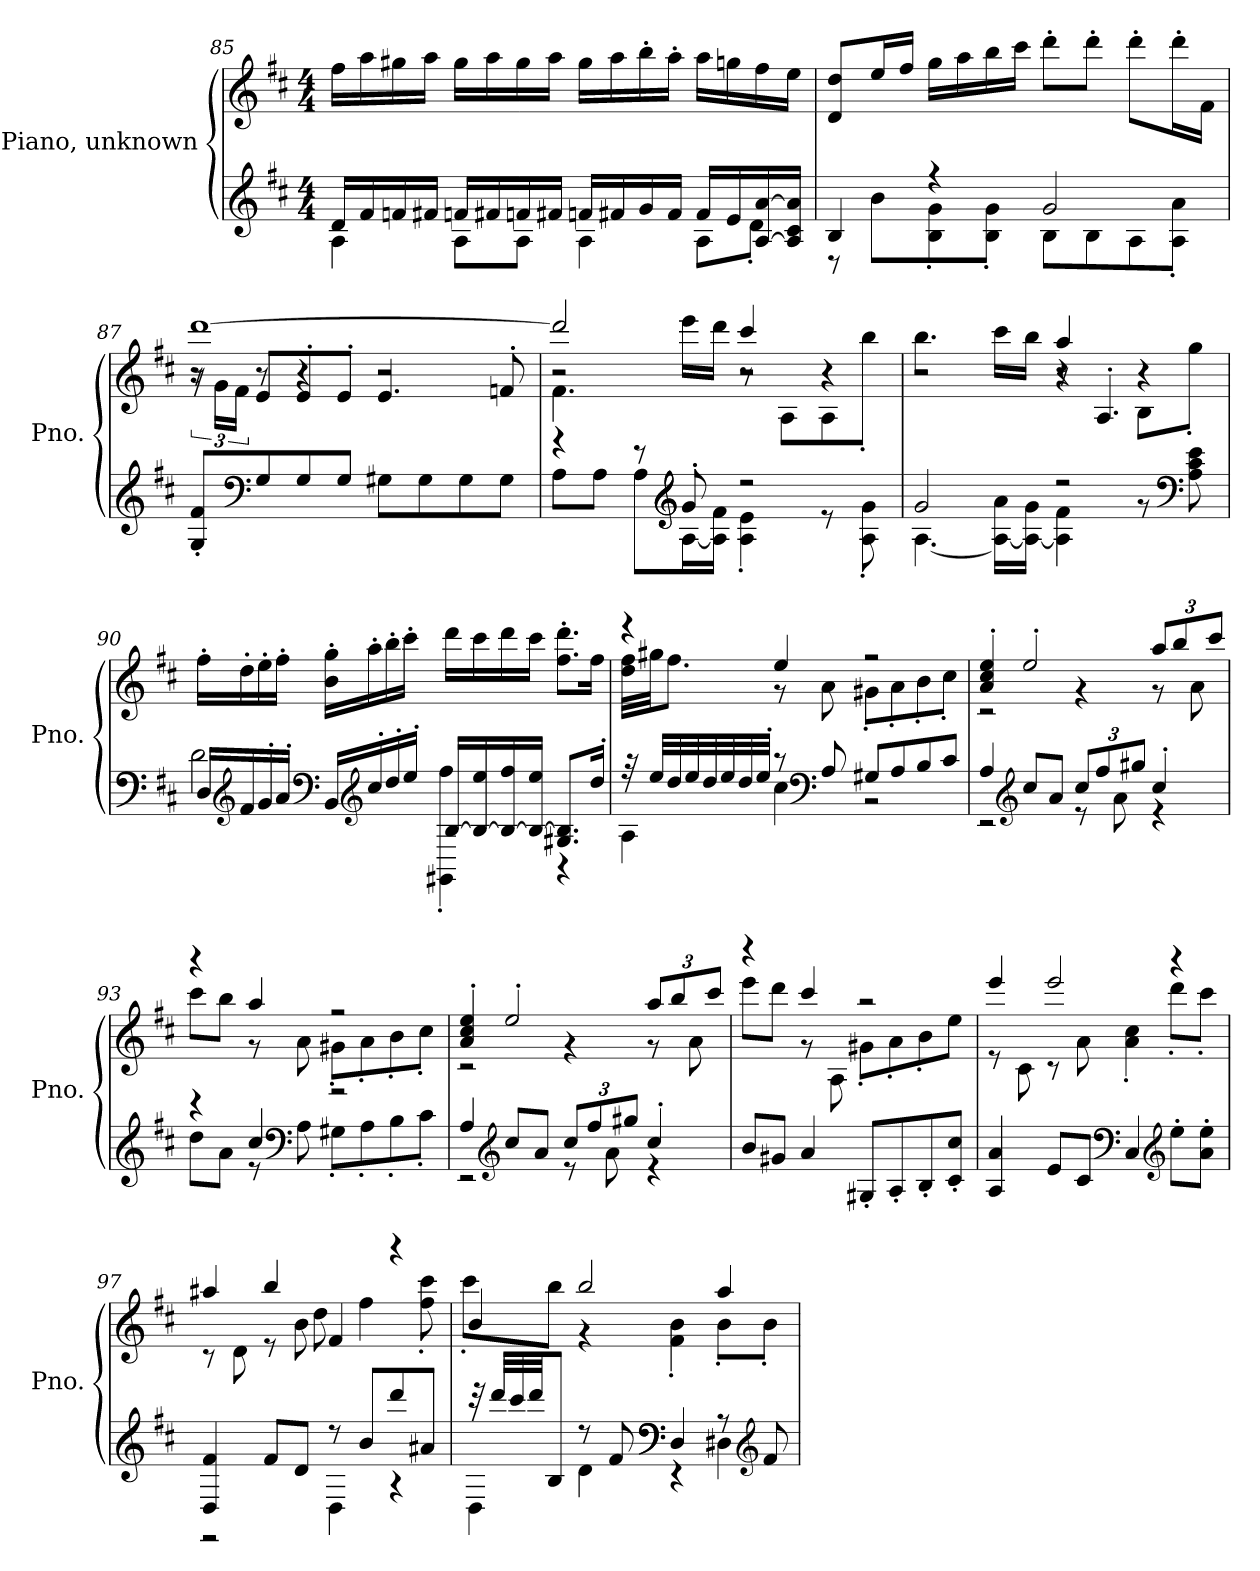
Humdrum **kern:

**kern	**kern
*part1	*part1
*staff2	*staff1
*I"Piano, unknown	*
*I'Pno.	*
!!LO:LB:g=z
*clefG2	*clefG2
*k[f#c#]	*k[f#c#]
*M4/4	*M4/4
=85	=85
*^	*
16d/LL	4A\	16ff#\LL
16f#/	.	16aa\
16fn/	.	16gg#X\
16f#X/JJ	.	16aa\JJ
16fn/LL	8A\L	16gg#\LL
16f#X/	.	16aa\
16fn/	8A\J	16gg#\
16f#X/JJ	.	16aa\JJ
16fn/LL	4A\	16gg#\LL
16f#X/	.	16aa\
16g/	.	16bb'\
16f#/JJ	.	16aa'\JJ
16f#/LL	8A\L	16aa\LL
16e/	.	16ggn\
[16A/ [16a/	8d'\J	16ff#\
16A/] 16c#/ 16a/]JJ	.	16ee\JJ
=86	=86	=86
4B/	8r	8d/ 8dd/L
.	8b\L	16ee/L
.	.	16ff#/JJ
4r	8B\' 8g\'	16gg\LL
.	.	16aa\
.	8B\' 8g\'J	16bb\
.	.	16ccc#\JJ
2g/	8B\L	8ddd'\L
.	8B\	8ddd'\J
.	8A\	8ddd'\L
.	8A\' 8a\'J	16ddd'\L
.	.	16f#\JJ
*v	*v	*
!!LO:LB:g=z
=87	=87
*	*^
*	*	*^
8G/' 8f#/'L	[1ddd	24r	8r
.	.	24g\LL	.
.	.	24f#\JJ	.
*clefF4	*	*	*
8G/	.	8r	8e/L
8G/	.	4r	8e'/
8G/J	.	.	8e'/J
8G#X\L	.	2r	4.e/
8G#\	.	.	.
8G#\	.	.	.
8G#\J	.	.	8fn'/
=88	=88	=88	=88
*^	*	*	*
4r	8A\L	2ddd/]	4.f#\	2r
.	8A\J	.	.	.
8r	8A\L	.	.	.
*clefG2	*	*	*	*
8g'/	[16A\L	.	16eee\LL	.
.	16A\] 16f#\JJ	.	16ddd\JJ	.
2r	4A\' 4e\'	2r	8r	4ccc#/
.	.	.	8A\L	.
.	8r	.	8A\	4r
.	8A\' 8g\'	.	8bb'\J	.
=89	=89	=89	=89	=89
2g/	[4.A\	2r	4.bb\	2r
.	16A\_ 16a\LL	.	16ccc#\LL	.
.	16A\_ 16g\JJ	.	16bb\JJ	.
2r	4A\] 4f#\	4aa/	4r	8r
.	.	.	.	4.A'/
.	8r	4r	8B\L	.
*clefF4	*	*	*	*
.	8A\ 8c#\ 8e\	.	8gg'\J	.
*	*	*v	*v	*v
!!LO:PB:g=z
=90	=90	=90
16D/LL	2d\	16ff#'\LL
*clefG2	*	*
16f#/	.	16dd'\
16g'/	.	16ee'\
16a'/JJ	.	16ff#'\JJ
*clefF4	*	*
16BB/LL	.	16b\' 16gg\'LL
*clefG2	*	*
16cc#'/	.	16aa'\
16dd'/	.	16bb'\
16ee'/JJ	.	16ccc#'\JJ
[16B/LL	4GG#X\' 4ff#\'	16ddd\LL
16B/_ 16ee/	.	16ccc#\
16B/_ 16ff#/	.	16ddd\
16B/_ 16ee/JJ	.	16ccc#\JJ
8.G#X/ 8.B/]L	4r	8.ff#\' 8.ddd\'L
16dd'/Jk	.	16ff#\Jk
=91	=91	=91
*	*	*^
32r	4A\	4r	32dd\ 32ff#\LLL
32ee/LLL	.	.	32gg#X\JJ
32dd/	.	.	8.ff#\J
32ee/	.	.	.
32dd/	.	.	.
32ee/	.	.	.
32dd/	.	.	.
32ee'/JJJ	.	.	.
8r	4cc#\	4ee/	8r
*clefF4	*	*	*
8A/	.	.	8a\
8G#X/L	2r	2r	8g#X'\L
8A/	.	.	8a'\
8B/	.	.	8b'\
8c#/J	.	.	8cc#'\J
!!LO:LB:g=z	!!
=92	=92	=92	=92
4A/	2r	4a/' 4cc#/' 4ee/'	2r
*clefG2	*	*	*
8cc#/L	.	2ee'/	.
8a/J	.	.	.
*Xbrackettup	*	*	*
12cc#/L	8r	.	4r
12ff#/	.	.	.
.	8a\	.	.
12gg#X/J	.	.	.
*	*	*Xbrackettup	*
4cc#'/	4r	12aa/L	8r
.	.	12bb/	.
.	.	.	8a\
.	.	12ccc#/J	.
=93	=93	=93	=93
4r	8dd\L	4r	8ccc#\L
.	8a\J	.	8bb\J
4cc#/	8r	4aa/	8r
*clefF4	*	*	*
.	8A\	.	8a\
2r	8G#X'\L	2r	8g#X'\L
.	8A'\	.	8a'\
.	8B'\	.	8b'\
.	8c#'\J	.	8cc#'\J
=94	=94	=94	=94
4A/	2r	4a/' 4cc#/' 4ee/'	2r
*clefG2	*	*	*
8cc#/L	.	2ee'/	.
8a/J	.	.	.
12cc#/L	8r	.	4r
12ff#/	.	.	.
.	8a\	.	.
12gg#X/J	.	.	.
4cc#'/	4r	12aa/L	8r
.	.	12bb/	.
.	.	.	8a\
.	.	12ccc#/J	.
*v	*v	*	*
!!LO:LB:g=z	!!
=95	=95	=95
8b/L	4r	8eee\L
8g#X/J	.	8ddd\J
4a/	4ccc#/	8r
.	.	8A\
8G#X'/L	2r	8g#X'\L
8A'/	.	8a'\
8B'/	.	8b'\
8c#/' 8cc#/'J	.	8ee\J
=96	=96	=96
4A/ 4a/	4eee/	8r
.	.	8c#\
8e/L	2eee/	8r
8c#/J	.	8a\
*clefF4	*	*
4C#/	.	4a\' 4cc#\'
*clefG2	*	*
8ee'\L	4r	8ddd'\L
8a\' 8ee\'J	.	8ccc#'\J
=97	=97	=97
*^	*	*
4D/ 4f#/	2r	4aa#X/	8r
.	.	.	8d\
8f#/L	.	4bb/	8r
8d/J	.	.	8b\
8r	4D\	4f#/	8dd\
8b/L	.	.	4ff#\
8ddd/	4r	4r	.
8a#X/J	.	.	8ff#\' 8ccc#\'
!!LO:LB:g=z	!!
=98	=98	=98	=98
32r	4D\	4b/	8ccc#'\L
32ddd/LLL	.	.	.
32ccc#/	.	.	.
32ddd/JJ	.	.	.
8B/J	.	.	8bb\J
8r	4d\	2bb/	4r
8f#/	.	.	.
*clefF4	*	*	*
4D/	4r	.	4f#\' 4b\'
8r	4D#X\	4aa/	8b'\L
*clefG2	*	*	*
8f#/	.	.	8b'\J
*v	*v	*	*
*	*v	*v
=	=
*-	*-
